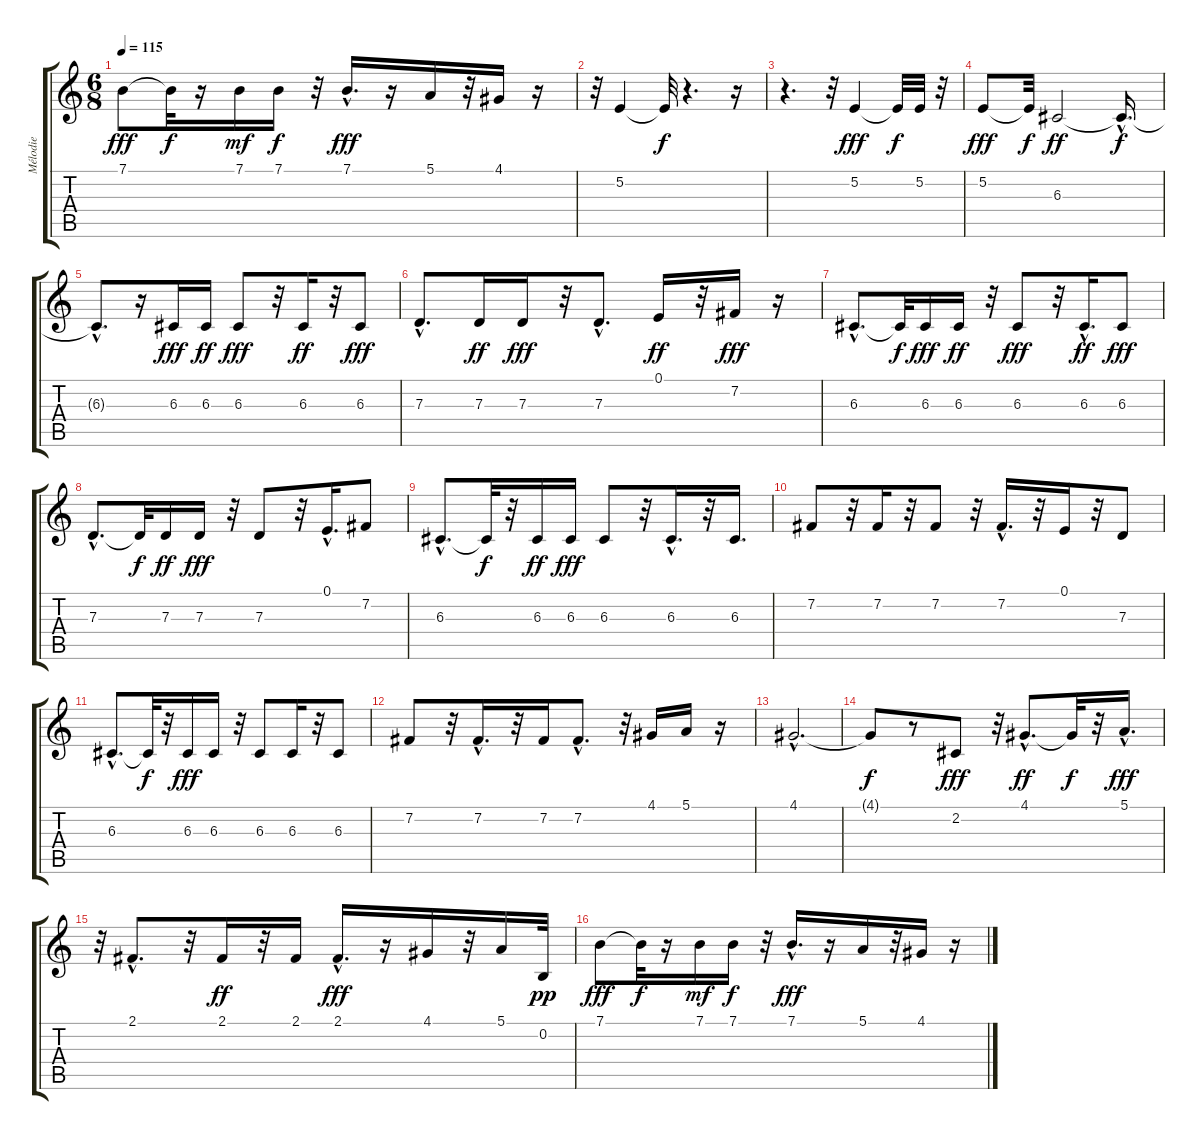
\track ("Mélodie" "Mélodie") {instrument trumpet}
\staff {score tabs}
\tuning (E4 B3 G3 D3 A2 E2) {hide}
\ts (6 8)
\tempo 115
\clef g2
\ks c
7.1.8{dy fff} 7.1{t}.32{dy f} r.16 7.1.16{dy mf} 7.1.16{dy f} r.32 7.1{hac}.16{d dy fff} r.16 5.1.16 r.32 4.1.16 r.16 |
r.32 5.2.4 5.2{t}.32{dy f} r.4{d} r.16 |
r.4{d} r.32 5.2.4{dy fff} 5.2{t}.32{dy f} 5.2.32 r.32 |
5.2.8{dy fff} 5.2{t}.32{dy f} 6.3.2{dy ff} 6.3{hac t}.16{d dy f} |
6.3{hac t}.8{d} r.16 6.3.16{dy fff} 6.3.16{dy ff} 6.3.8{dy fff} r.32 6.3.16{dy ff} r.32 6.3.8{dy fff} |
7.3{hac}.8{d} 7.3.16{dy ff} 7.3.16{dy fff} r.32 7.3{hac}.8{d} 0.1.16{dy ff} r.32 7.2.16{dy fff} r.16 |
6.3{hac}.8{d} 6.3{t}.32{dy f} 6.3.16{dy fff} 6.3.16{dy ff} r.32 6.3.8{dy fff} r.32 6.3{hac}.16{d dy ff} 6.3.8{dy fff} |
7.3{hac}.8{d} 7.3{t}.32{dy f} 7.3.16{dy ff} 7.3.16{dy fff} r.32 7.3.8 r.32 0.1{hac}.16{d} 7.2.8 |
6.3{hac}.8{d} 6.3{t}.32{dy f} r.32 6.3.16{dy ff} 6.3.16{dy fff} 6.3.8 r.32 6.3{hac}.16{d} r.32 6.3.16{d} |
7.2.8 r.32 7.2.16 r.32 7.2.8 r.32 7.2{hac}.16{d} r.32 0.1.16 r.32 7.3.8 |
6.3{hac}.8{d} 6.3{t}.32{dy f} r.32 6.3.16{dy fff} 6.3.16 r.32 6.3.8 6.3.16 r.32 6.3.8 |
7.2.8 r.32 7.2{hac}.16{d} r.32 7.2.16 7.2{hac}.8{d} r.32 4.1.16 5.1.16 r.16 |
4.1{hac}.2{d} |
4.1{t}.8{dy f} r.8 2.2.8{dy fff} r.32 4.1{hac}.8{d dy ff} 4.1{t}.32{dy f} r.32 5.1{hac}.16{d dy fff} |
r.32 2.1{hac}.8{d} r.32 2.1.16{dy ff} r.32 2.1.16 2.1{hac}.16{d dy fff} r.16 4.1.16 r.32 5.1.16 0.2.32{dy pp} |
7.1.8{dy fff} 7.1{t}.32{dy f} r.16 7.1.16{dy mf} 7.1.16{dy f} r.32 7.1{hac}.16{d dy fff} r.16 5.1.16 r.32 4.1.16 r.16
